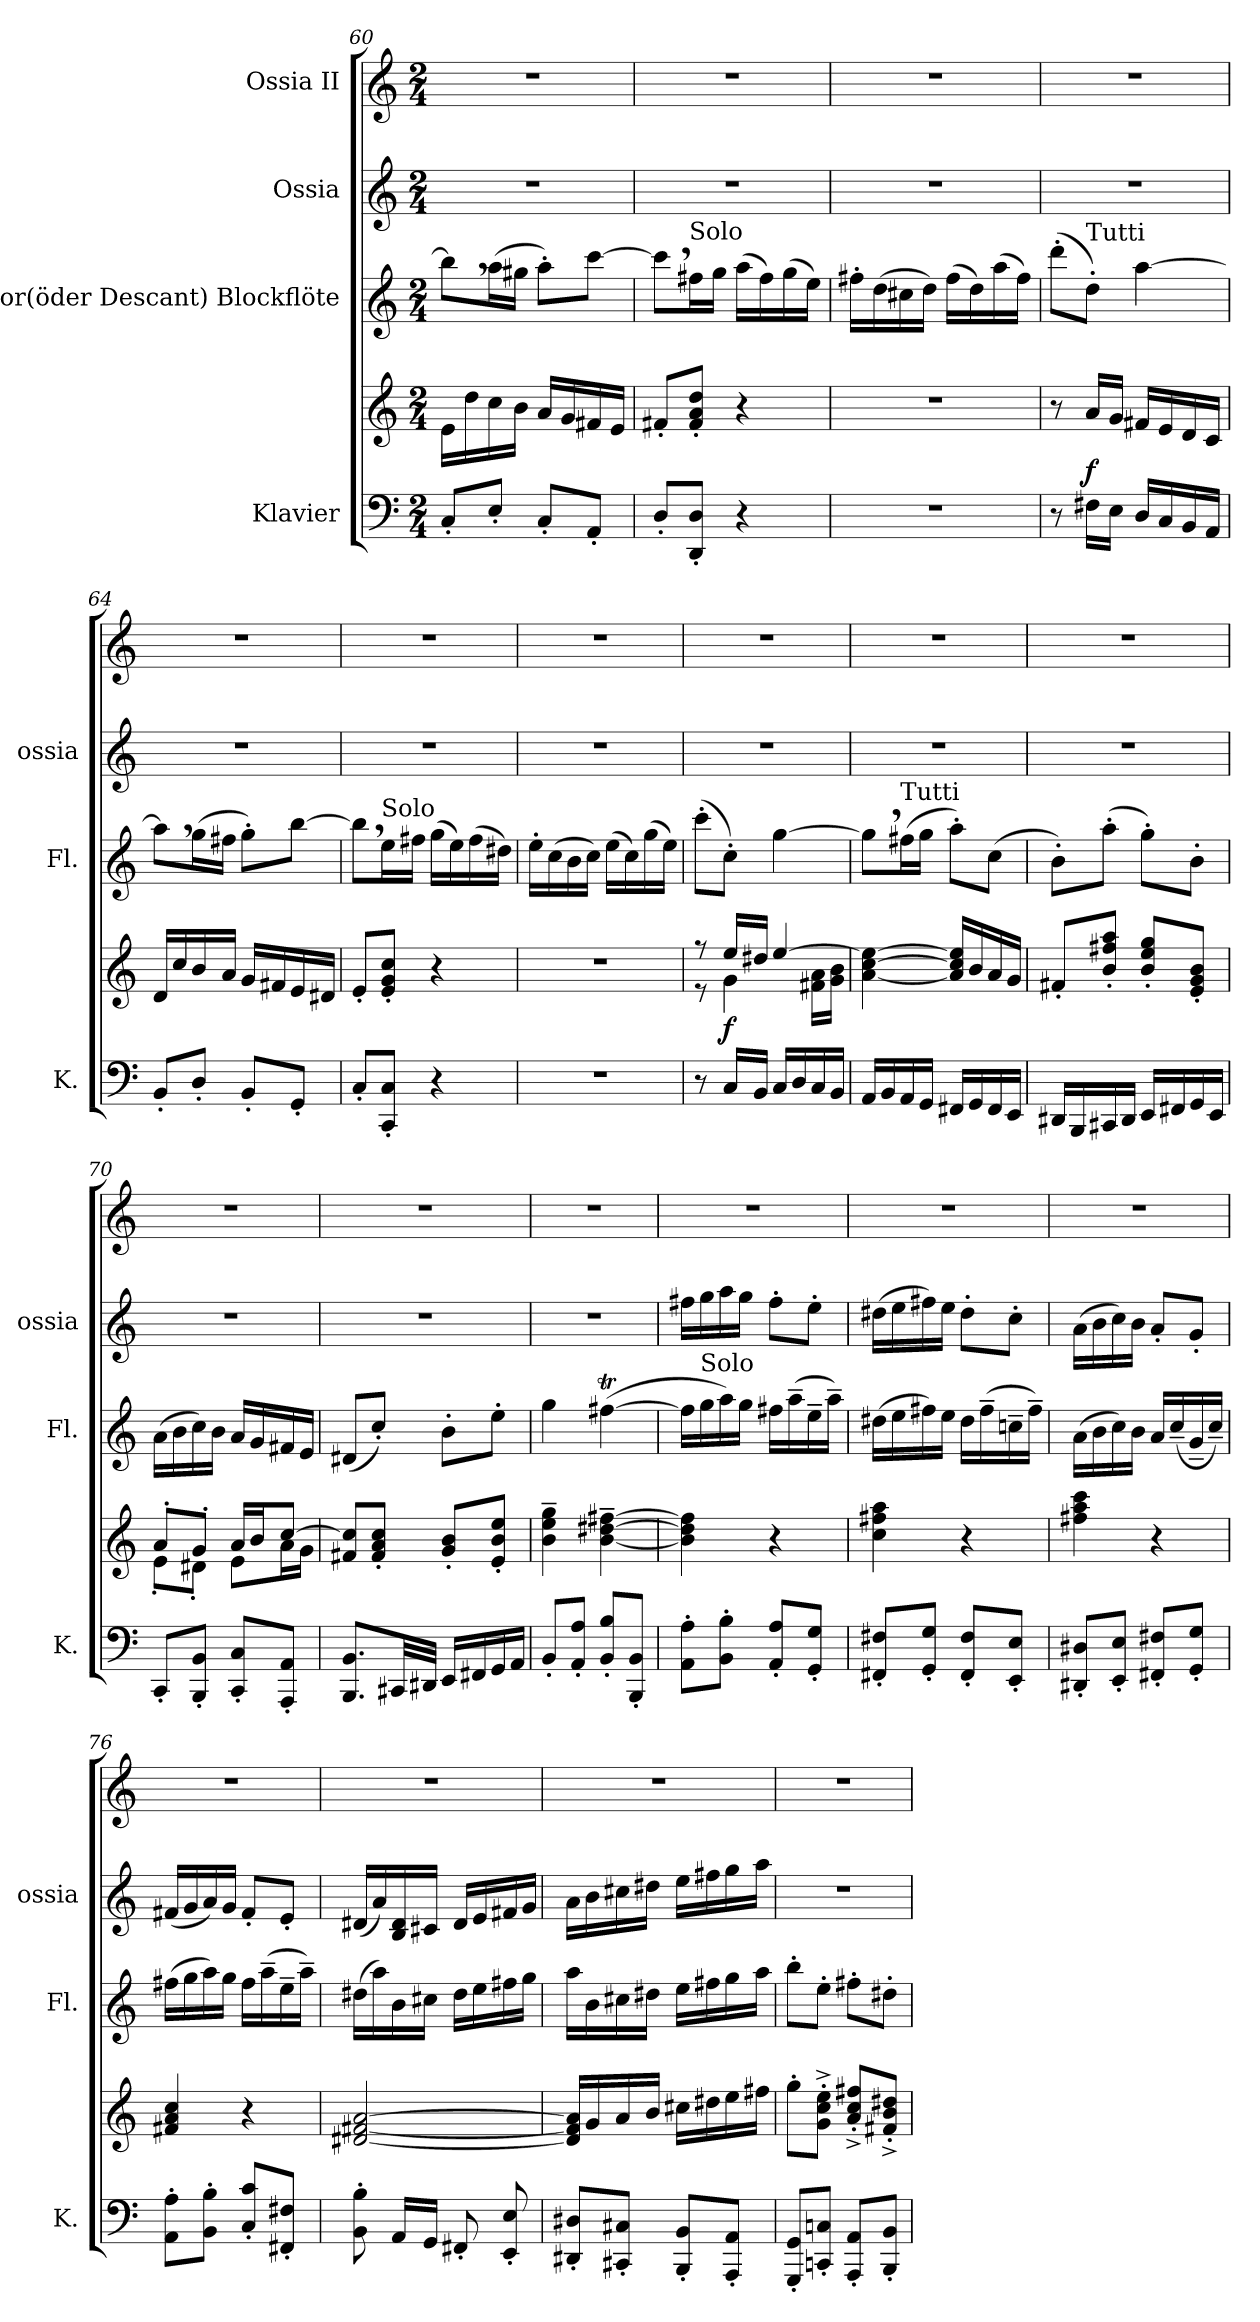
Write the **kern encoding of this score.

**kern	**kern	**dynam	**kern	**kern	**kern
*part4	*part4	*part4	*part3	*part2	*part1
*staff5	*staff4	*staff4/5	*staff3	*staff2	*staff1
*I"Klavier	*	*	*I"Tenor(öder Descant) Blockflöte	*I"Ossia	*I"Ossia II
*I'K.	*	*	*I'Fl.	*I'ossia	*
!!LO:PB:g=z
*clefF4	*clefG2	*	*clefG2	*clefG2	*clefG2
*k[]	*k[]	*	*k[]	*k[]	*k[]
*C:	*C:	*	*C:	*C:	*C:
*M2/4	*M2/4	*	*M2/4	*M2/4	*M2/4
=60	=60	=60	=60	=60	=60
8C'/L	16e\LL	.	8bb,\L]	2r	2r
.	16dd\	.	.	.	.
8E'/J	16cc\	.	(16aa\L	.	.
.	16b\JJ	.	16gg#X\JJ	.	.
8C'/L	16a/LL	.	8aa'\L)	.	.
.	16g/	.	.	.	.
8AA'/J	16f#X/	.	[8ccc\J	.	.
.	16e/JJ	.	.	.	.
=61	=61	=61	=61	=61	=61
8D'/L	8f#X'/L	.	8ccc,\L]	2r	2r
!	!	!	!LO:TX:a:t=Solo	!	!
8DD/' 8D/'J	8f#/' 8a/' 8dd/'J	.	16ff#X\L	.	.
.	.	.	16gg\JJ	.	.
4r	4r	.	(16aa\LL	.	.
.	.	.	16ff#\)	.	.
.	.	.	(16gg\	.	.
.	.	.	16ee\JJ)	.	.
=62	=62	=62	=62	=62	=62
2r	2r	.	16ff#X'\LL	2r	2r
.	.	.	(16dd\	.	.
.	.	.	16cc#X\	.	.
.	.	.	16dd\JJ)	.	.
.	.	.	(16ff#\LL	.	.
.	.	.	16dd\)	.	.
.	.	.	(16aa\	.	.
.	.	.	16ff#\JJ)	.	.
=63	=63	=63	=63	=63	=63
8r	8r	.	(8ddd'\L	2r	2r
!	!	!	!LO:TX:a:t=Tutti	!	!
!	!	!LO:DY:a=2	!	!	!
16F#X\LL	16a/LL	f	8dd'\J)	.	.
16E\JJ	16g/JJ	.	.	.	.
16D/LL	16f#X/LL	.	[4aa\	.	.
16C/	16e/	.	.	.	.
16BB/	16d/	.	.	.	.
16AA/JJ	16c/JJ	.	.	.	.
!!LO:LB:g=z
=64	=64	=64	=64	=64	=64
8BB'/L	16d/LL	.	8aa,\L]	2r	2r
.	16cc/	.	.	.	.
8D'/J	16b/	.	(16gg\L	.	.
.	16a/JJ	.	16ff#X\JJ	.	.
8BB'/L	16g/LL	.	8gg'\L)	.	.
.	16f#X/	.	.	.	.
8GG'/J	16e/	.	[8bb\J	.	.
.	16d#X/JJ	.	.	.	.
=65	=65	=65	=65	=65	=65
8C'/L	8e'/L	.	8bb,\L]	2r	2r
!	!	!	!LO:TX:a:t=Solo	!	!
8CC/' 8C/'J	8e/' 8g/' 8cc/'J	.	16ee\L	.	.
.	.	.	16ff#X\JJ	.	.
4r	4r	.	(16gg\LL	.	.
.	.	.	16ee\)	.	.
.	.	.	(16ff#\	.	.
.	.	.	16dd#X\JJ)	.	.
=66	=66	=66	=66	=66	=66
2r	2r	.	16ee'\LL	2r	2r
.	.	.	(16cc\	.	.
.	.	.	16b\	.	.
.	.	.	16cc\JJ)	.	.
.	.	.	(16ee\LL	.	.
.	.	.	16cc\)	.	.
.	.	.	(16gg\	.	.
.	.	.	16ee\JJ)	.	.
=67	=67	=67	=67	=67	=67
*	*^	*	*	*	*
8r	8r	8r	.	(8ccc'\L	2r	2r
!	!	!	!LO:DY:a=2	!	!	!
16C/LL	16ee/LL	4g\	f	8cc'\J)	.	.
16BB/JJ	16dd#X/JJ	.	.	.	.	.
16C/LL	[4ee/	.	.	[4gg\	.	.
16D/	.	.	.	.	.	.
16C/	.	16f#X\ 16a\LL	.	.	.	.
16BB/JJ	.	16g\ 16b\JJ	.	.	.	.
*	*v	*v	*	*	*	*
!!LO:LB:g=z
=68	=68	=68	=68	=68	=68
16AA/LL	[4a\ [4cc\ 4ee\_	.	8gg,\L]	2r	2r
16BB/	.	.	.	.	.
!	!	!	!LO:TX:a:t=Tutti	!	!
16AA/	.	.	(16ff#X\L	.	.
16GG/JJ	.	.	16gg\JJ	.	.
16FF#X/LL	16a/] 16cc/] 16ee/]LL	.	8aa'\L)	.	.
16GG/	16b/	.	.	.	.
16FF#/	16a/	.	(8cc\J	.	.
16EE/JJ	16g/JJ	.	.	.	.
=69	=69	=69	=69	=69	=69
16DD#X/LL	8f#X'/L	.	8b'\L)	2r	2r
16BBB/	.	.	.	.	.
16CC#X/	8b/' 8ff#X/' 8aa/'J	.	(8aa'\J	.	.
16DD#/JJ	.	.	.	.	.
16EE/LL	8b/' 8ee/' 8gg/'L	.	8gg'\L)	.	.
16FF#X/	.	.	.	.	.
16GG/	8e/' 8g/' 8b/'J	.	8b'\J	.	.
16EE/JJ	.	.	.	.	.
=70	=70	=70	=70	=70	=70
*	*^	*	*	*	*
8CC'/L	8a'/L	8e'\L	.	(16a\LL	2r	2r
.	.	.	.	16b\	.	.
8BBB/' 8BB/'J	8g'/J	8d#X'\J	.	16cc\)	.	.
.	.	.	.	16b\JJ	.	.
8CC/' 8C/'L	16a/LL	8e\L	.	16a/LL	.	.
.	16b/J	.	.	16g/	.	.
8AAA/' 8AA/'J	[8cc/J	16a\L	.	16f#X/	.	.
.	.	16g\JJ	.	16e/JJ	.	.
*	*v	*v	*	*	*	*
=71	=71	=71	=71	=71	=71
8.BBB/ 8.BB/L	8f#X/ 8cc/]L	.	(8d#X/L	2r	2r
.	8f#/' 8a/' 8cc/'J	.	8cc'/J)	.	.
32CC#X/LL	.	.	.	.	.
32DD#X/JJJ	.	.	.	.	.
16EE/LL	8g/' 8b/'L	.	8b'\L	.	.
16FF#X/	.	.	.	.	.
16GG/	8e/' 8b/' 8ee/'J	.	8ee'\J	.	.
16AA/JJ	.	.	.	.	.
!!LO:PB:g=z
=72	=72	=72	=72	=72	=72
8BB'/L	4b\~ 4ee\~ 4gg\~	.	4gg\	2r	2r
8AA/' 8A/'J	.	.	.	.	.
8BB/' 8B/'L	[4b\~ [4dd#X\~ [4ff#X\~	.	([4ff#Xt\	.	.
8BBB/' 8BB/'J	.	.	.	.	.
=73	=73	=73	=73	=73	=73
8AA\' 8A\'L	4b\] 4dd#\] 4ff#\]	.	16ff#\LL]	16ff#X\LL	2r
!	!	!	!LO:TX:a:t=Solo	!	!
.	.	.	16gg\	16gg\	.
8BB\' 8B\'J	.	.	16aa\)	16aa\	.
.	.	.	16gg\JJ	16gg\JJ	.
8AA/' 8A/'L	4r	.	16ff#X\LL	8ff#'\L	.
.	.	.	(16aa~\	.	.
8GG/' 8G/'J	.	.	16ee~\	8ee'\J	.
.	.	.	16aa~\JJ)	.	.
=74	=74	=74	=74	=74	=74
8FF#X/' 8F#X/'L	4cc\ 4ff#X\ 4aa\	.	(16dd#X\LL	(16dd#X\LL	2r
.	.	.	16ee\	16ee\	.
8GG/' 8G/'J	.	.	16ff#X\)	16ff#X\)	.
.	.	.	16ee\JJ	16ee\JJ	.
8FF#/' 8F#/'L	4r	.	16dd#\LL	8dd#'\L	.
.	.	.	(16ff#~\	.	.
8EE/' 8E/'J	.	.	16ccn~\	8cc'\J	.
.	.	.	16ff#~\JJ)	.	.
=75	=75	=75	=75	=75	=75
8DD#X/' 8D#X/'L	4ff#X\ 4aa\ 4ccc\	.	(16a\LL	(16a\LL	2r
.	.	.	16b\	16b\	.
8EE/' 8E/'J	.	.	16cc\)	16cc\)	.
.	.	.	16b\JJ	16b\JJ	.
8FF#X/' 8F#X/'L	4r	.	16a/LL	8a'/L	.
.	.	.	(16cc~/	.	.
8GG/' 8G/'J	.	.	16g~/	8g'/J	.
.	.	.	16cc~/JJ)	.	.
!!LO:LB:g=z
=76	=76	=76	=76	=76	=76
8AA\' 8A\'L	4f#X/ 4a/ 4cc/	.	(16ff#X\LL	(16f#X/LL	2r
.	.	.	16gg\	16g/	.
8BB\' 8B\'J	.	.	16aa\)	16a/)	.
.	.	.	16gg\JJ	16g/JJ	.
8C/' 8c/'L	4r	.	16ff#\LL	8f#'/L	.
.	.	.	(16aa~\	.	.
8FF#X/' 8F#X/'J	.	.	16ee~\	8e'/J	.
.	.	.	16aa~\JJ)	.	.
=77	=77	=77	=77	=77	=77
8BB\' 8B\'	[2d#X/ [2f#X/ [2a/	.	(16dd#X\LL	(16d#X/LL	2r
.	.	.	16aa\)	16a/)	.
16AA/LL	.	.	16b\	16B/ 16d#/	.
16GG/JJ	.	.	16cc#X\JJ	16c#X/JJ	.
8FF#X'/	.	.	16dd#\LL	16d#/LL	.
.	.	.	16ee\	16e/	.
8EE/' 8E/'	.	.	16ff#X\	16f#X/	.
.	.	.	16gg\JJ	16g/JJ	.
=78	=78	=78	=78	=78	=78
8DD#X/' 8D#X/'L	16d#/] 16f#/] 16a/]LL	.	16aa\LL	16a\LL	2r
.	16g/	.	16b\	16b\	.
8CC#X/' 8C#X/'J	16a/	.	16cc#X\	16cc#X\	.
.	16b/JJ	.	16dd#X\JJ	16dd#X\JJ	.
8BBB/' 8BB/'L	16cc#X\LL	.	16ee\LL	16ee\LL	.
.	16dd#X\	.	16ff#X\	16ff#X\	.
8AAA/' 8AA/'J	16ee\	.	16gg\	16gg\	.
.	16ff#X\JJ	.	16aa\JJ	16aa\JJ	.
=79	=79	=79	=79	=79	=79
8GGG/' 8GG/'L	8gg'\L	.	8bb'\L	2r	2r
8CCn/' 8Cn/'J	8g\'^ 8cc\'^ 8ee\'^J	.	8ee'\J	.	.
8AAA/' 8AA/'L	8a/'^ 8cc/'^ 8ff#X/'^L	.	8ff#X'\L	.	.
8BBB/' 8BB/'J	8f#X/'^ 8b/'^ 8dd#X/'^J	.	8dd#X'\J	.	.
=	=	=	=	=	=
*-	*-	*-	*-	*-	*-
